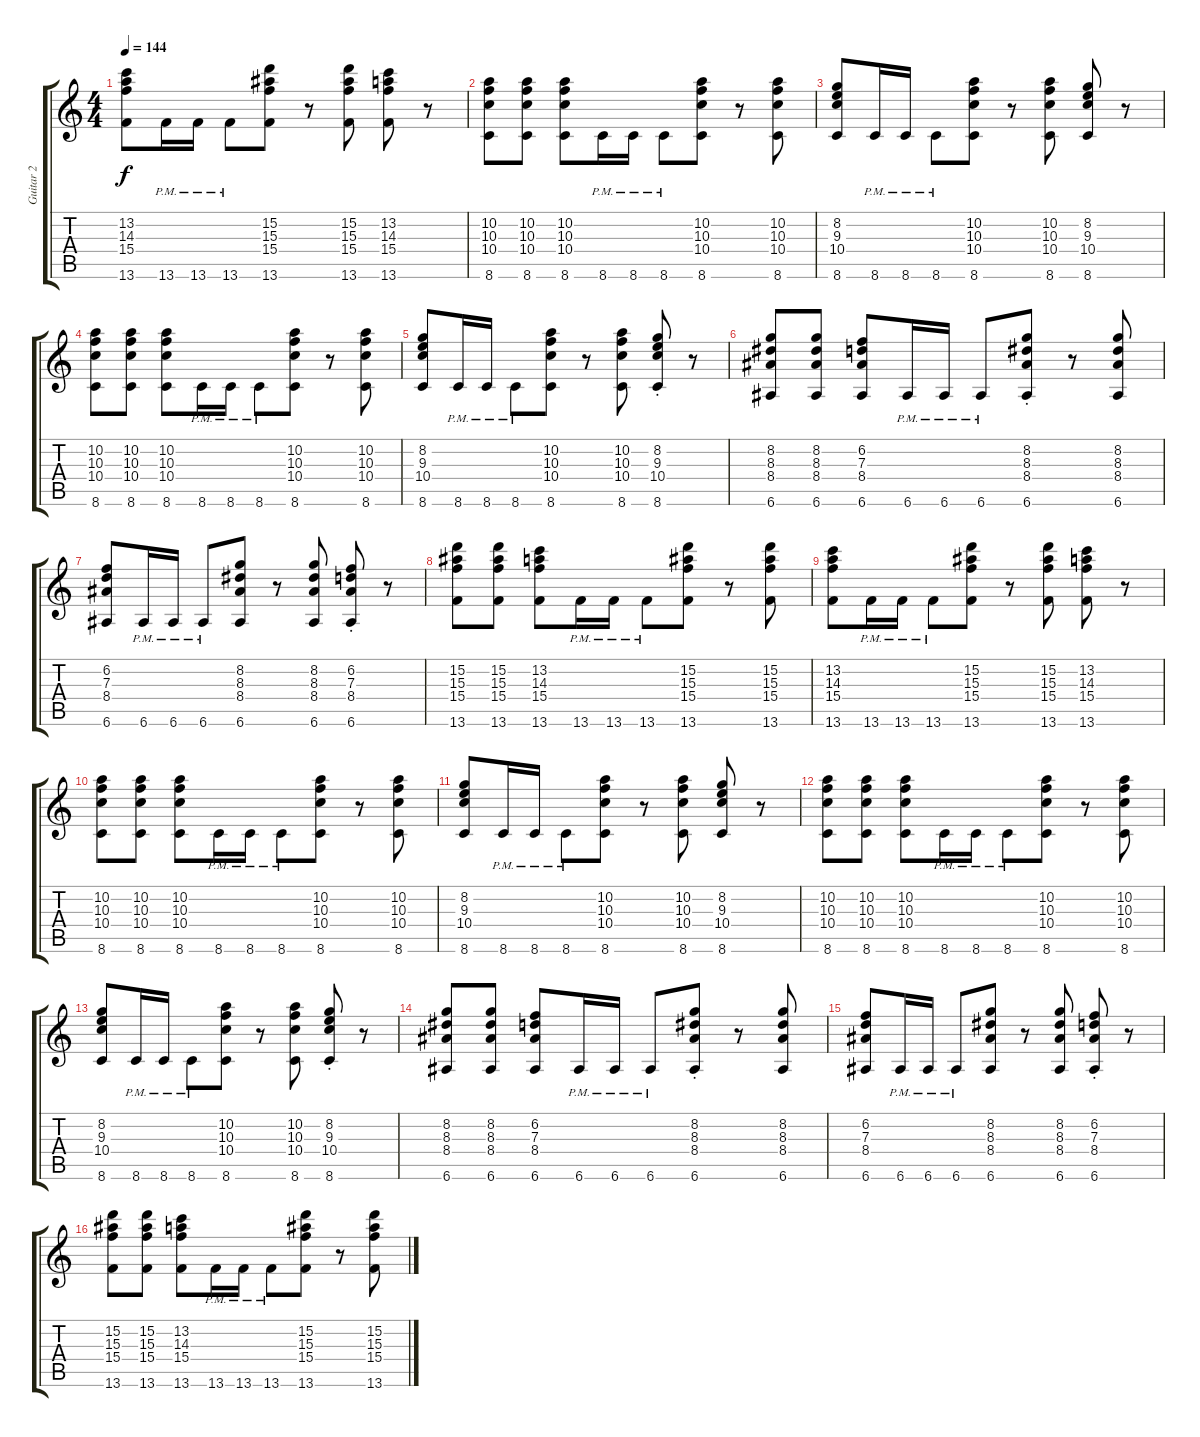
\track ("Guitar 2" "Guitar 2") {instrument distortionguitar}
\staff {score tabs}
\tuning (E4 B3 G3 D3 A2 E2) {hide}
\ts (4 4)
\tempo 144
\clef g2
\ks c
(13.2 14.3 15.4 13.6).8{dy f} 13.6{pm}.16 13.6{pm}.16 13.6{pm}.8 (15.2 15.3 15.4 13.6).8 r.8 (15.2 15.3 15.4 13.6).8 (13.2 14.3 15.4 13.6).8 r.8 |
(10.2 10.3 10.4 8.6).8 (10.2 10.3 10.4 8.6).8 (10.2 10.3 10.4 8.6).8 8.6{pm}.16 8.6{pm}.16 8.6{pm}.8 (10.2 10.3 10.4 8.6).8 r.8 (10.2 10.3 10.4 8.6).8 |
(8.2 9.3 10.4 8.6).8 8.6{pm}.16 8.6{pm}.16 8.6{pm}.8 (10.2 10.3 10.4 8.6).8 r.8 (10.2 10.3 10.4 8.6).8 (8.2 9.3 10.4 8.6).8 r.8 |
(10.2 10.3 10.4 8.6).8 (10.2 10.3 10.4 8.6).8 (10.2 10.3 10.4 8.6).8 8.6{pm}.16 8.6{pm}.16 8.6{pm}.8 (10.2 10.3 10.4 8.6).8 r.8 (10.2 10.3 10.4 8.6).8 |
(8.2 9.3 10.4 8.6).8 8.6{pm}.16 8.6{pm}.16 8.6{pm}.8 (10.2 10.3 10.4 8.6).8 r.8 (10.2 10.3 10.4 8.6).8 (8.2{st} 9.3 10.4 8.6).8 r.8 |
(8.2 8.3 8.4 6.6).8 (8.2 8.3 8.4 6.6).8 (6.2 7.3 8.4 6.6).8 6.6{pm}.16 6.6{pm}.16 6.6{pm}.8 (8.2{st} 8.3 8.4 6.6).8 r.8 (8.2 8.3 8.4 6.6).8 |
(6.2 7.3 8.4 6.6).8 6.6{pm}.16 6.6{pm}.16 6.6{pm}.8 (8.2 8.3 8.4 6.6).8 r.8 (8.2 8.3 8.4 6.6).8 (6.2{st} 7.3 8.4 6.6).8 r.8 |
(15.2 15.3 15.4 13.6).8 (15.2 15.3 15.4 13.6).8 (13.2 14.3 15.4 13.6).8 13.6{pm}.16 13.6{pm}.16 13.6{pm}.8 (15.2 15.3 15.4 13.6).8 r.8 (15.2 15.3 15.4 13.6).8 |
(13.2 14.3 15.4 13.6).8 13.6{pm}.16 13.6{pm}.16 13.6{pm}.8 (15.2 15.3 15.4 13.6).8 r.8 (15.2 15.3 15.4 13.6).8 (13.2 14.3 15.4 13.6).8 r.8 |
(10.2 10.3 10.4 8.6).8 (10.2 10.3 10.4 8.6).8 (10.2 10.3 10.4 8.6).8 8.6{pm}.16 8.6{pm}.16 8.6{pm}.8 (10.2 10.3 10.4 8.6).8 r.8 (10.2 10.3 10.4 8.6).8 |
(8.2 9.3 10.4 8.6).8 8.6{pm}.16 8.6{pm}.16 8.6{pm}.8 (10.2 10.3 10.4 8.6).8 r.8 (10.2 10.3 10.4 8.6).8 (8.2 9.3 10.4 8.6).8 r.8 |
(10.2 10.3 10.4 8.6).8 (10.2 10.3 10.4 8.6).8 (10.2 10.3 10.4 8.6).8 8.6{pm}.16 8.6{pm}.16 8.6{pm}.8 (10.2 10.3 10.4 8.6).8 r.8 (10.2 10.3 10.4 8.6).8 |
(8.2 9.3 10.4 8.6).8 8.6{pm}.16 8.6{pm}.16 8.6{pm}.8 (10.2 10.3 10.4 8.6).8 r.8 (10.2 10.3 10.4 8.6).8 (8.2{st} 9.3 10.4 8.6).8 r.8 |
(8.2 8.3 8.4 6.6).8 (8.2 8.3 8.4 6.6).8 (6.2 7.3 8.4 6.6).8 6.6{pm}.16 6.6{pm}.16 6.6{pm}.8 (8.2{st} 8.3 8.4 6.6).8 r.8 (8.2 8.3 8.4 6.6).8 |
(6.2 7.3 8.4 6.6).8 6.6{pm}.16 6.6{pm}.16 6.6{pm}.8 (8.2 8.3 8.4 6.6).8 r.8 (8.2 8.3 8.4 6.6).8 (6.2{st} 7.3 8.4 6.6).8 r.8 |
(15.2 15.3 15.4 13.6).8 (15.2 15.3 15.4 13.6).8 (13.2 14.3 15.4 13.6).8 13.6{pm}.16 13.6{pm}.16 13.6{pm}.8 (15.2 15.3 15.4 13.6).8 r.8 (15.2 15.3 15.4 13.6).8
